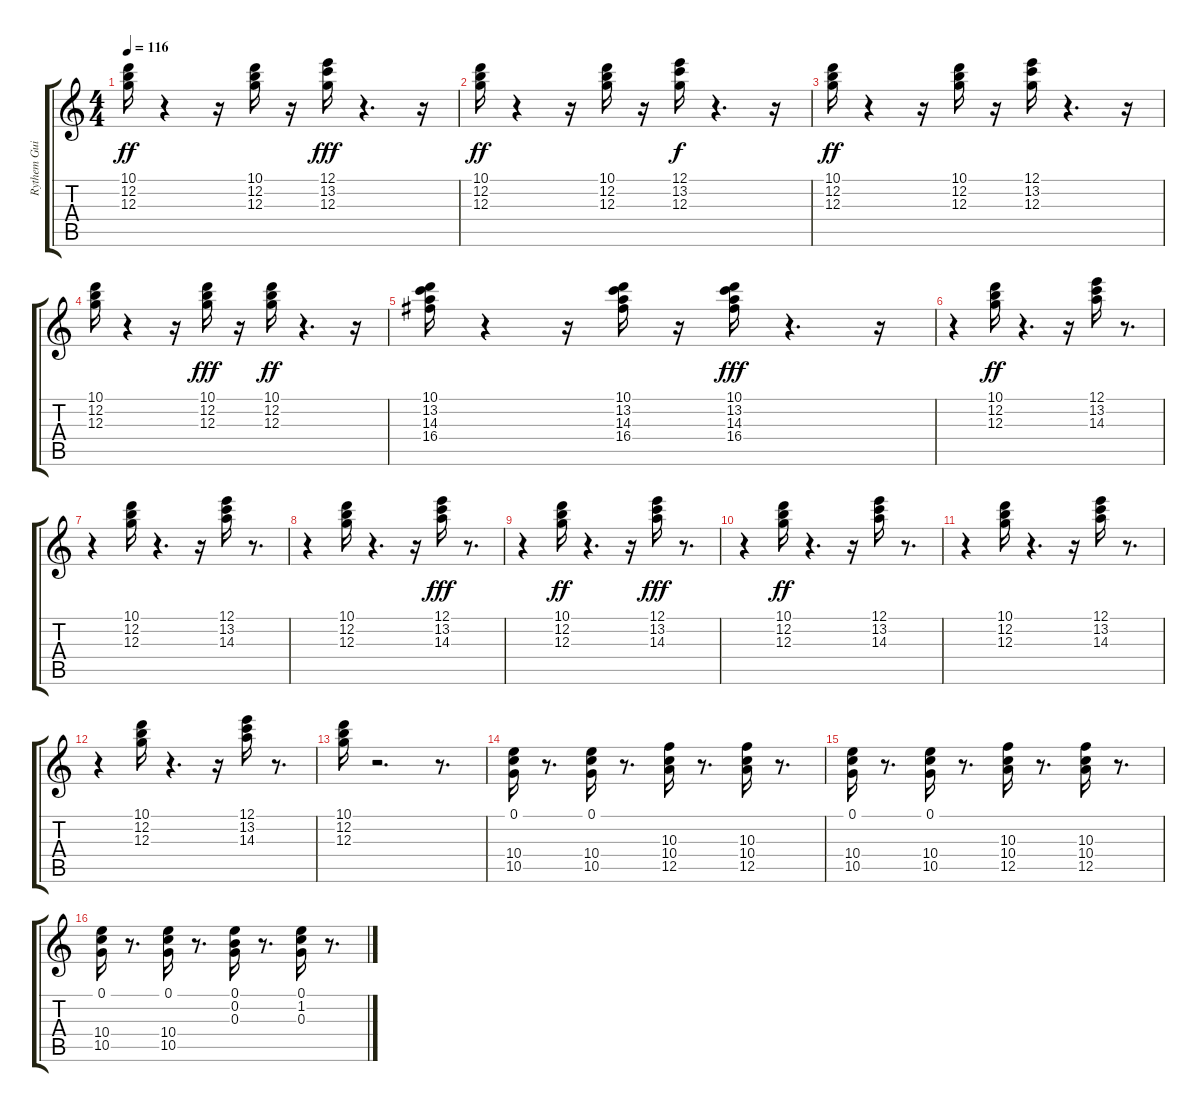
\track ("Rythem Guitar" "Rythem Gui") {instrument electricguitarclean}
\staff {score tabs}
\tuning (E4 B3 G3 D3 A2 E2) {hide}
\ts (4 4)
\tempo 116
\clef g2
\ks c
(10.1 12.2 12.3).16{dy ff} r.4 r.16 (10.1 12.2 12.3).16 r.16 (12.1 13.2 12.3).16{dy fff} r.4{d} r.16 |
(10.1 12.2 12.3).16{dy ff} r.4 r.16 (10.1 12.2 12.3).16 r.16 (12.1 13.2 12.3).16{dy f} r.4{d} r.16 |
(10.1 12.2 12.3).16{dy ff} r.4 r.16 (10.1 12.2 12.3).16 r.16 (12.1 13.2 12.3).16 r.4{d} r.16 |
(10.1 12.2 12.3).16 r.4 r.16 (10.1 12.2 12.3).16{dy fff} r.16 (10.1 12.2 12.3).16{dy ff} r.4{d} r.16 |
(10.1 13.2 14.3 16.4).16 r.4 r.16 (10.1 13.2 14.3 16.4).16 r.16 (10.1 13.2 14.3 16.4).16{dy fff} r.4{d} r.16 |
r.4 (10.1 12.2 12.3).16{dy ff} r.4{d} r.16 (12.1 13.2 14.3).16 r.8{d} |
r.4 (10.1 12.2 12.3).16 r.4{d} r.16 (12.1 13.2 14.3).16 r.8{d} |
r.4 (10.1 12.2 12.3).16 r.4{d} r.16 (12.1 13.2 14.3).16{dy fff} r.8{d} |
r.4 (10.1 12.2 12.3).16{dy ff} r.4{d} r.16 (12.1 13.2 14.3).16{dy fff} r.8{d} |
r.4 (10.1 12.2 12.3).16{dy ff} r.4{d} r.16 (12.1 13.2 14.3).16 r.8{d} |
r.4 (10.1 12.2 12.3).16 r.4{d} r.16 (12.1 13.2 14.3).16 r.8{d} |
r.4 (10.1 12.2 12.3).16 r.4{d} r.16 (12.1 13.2 14.3).16 r.8{d} |
(10.1 12.2 12.3).16 r.2{d} r.8{d} |
(0.1 10.4 10.5).16 r.8{d} (0.1 10.4 10.5).16 r.8{d} (10.3 10.4 12.5).16 r.8{d} (10.3 10.4 12.5).16 r.8{d} |
(0.1 10.4 10.5).16 r.8{d} (0.1 10.4 10.5).16 r.8{d} (10.3 10.4 12.5).16 r.8{d} (10.3 10.4 12.5).16 r.8{d} |
(0.1 10.4 10.5).16 r.8{d} (0.1 10.4 10.5).16 r.8{d} (0.1 0.2 0.3).16 r.8{d} (0.1 1.2 0.3).16 r.8{d}
